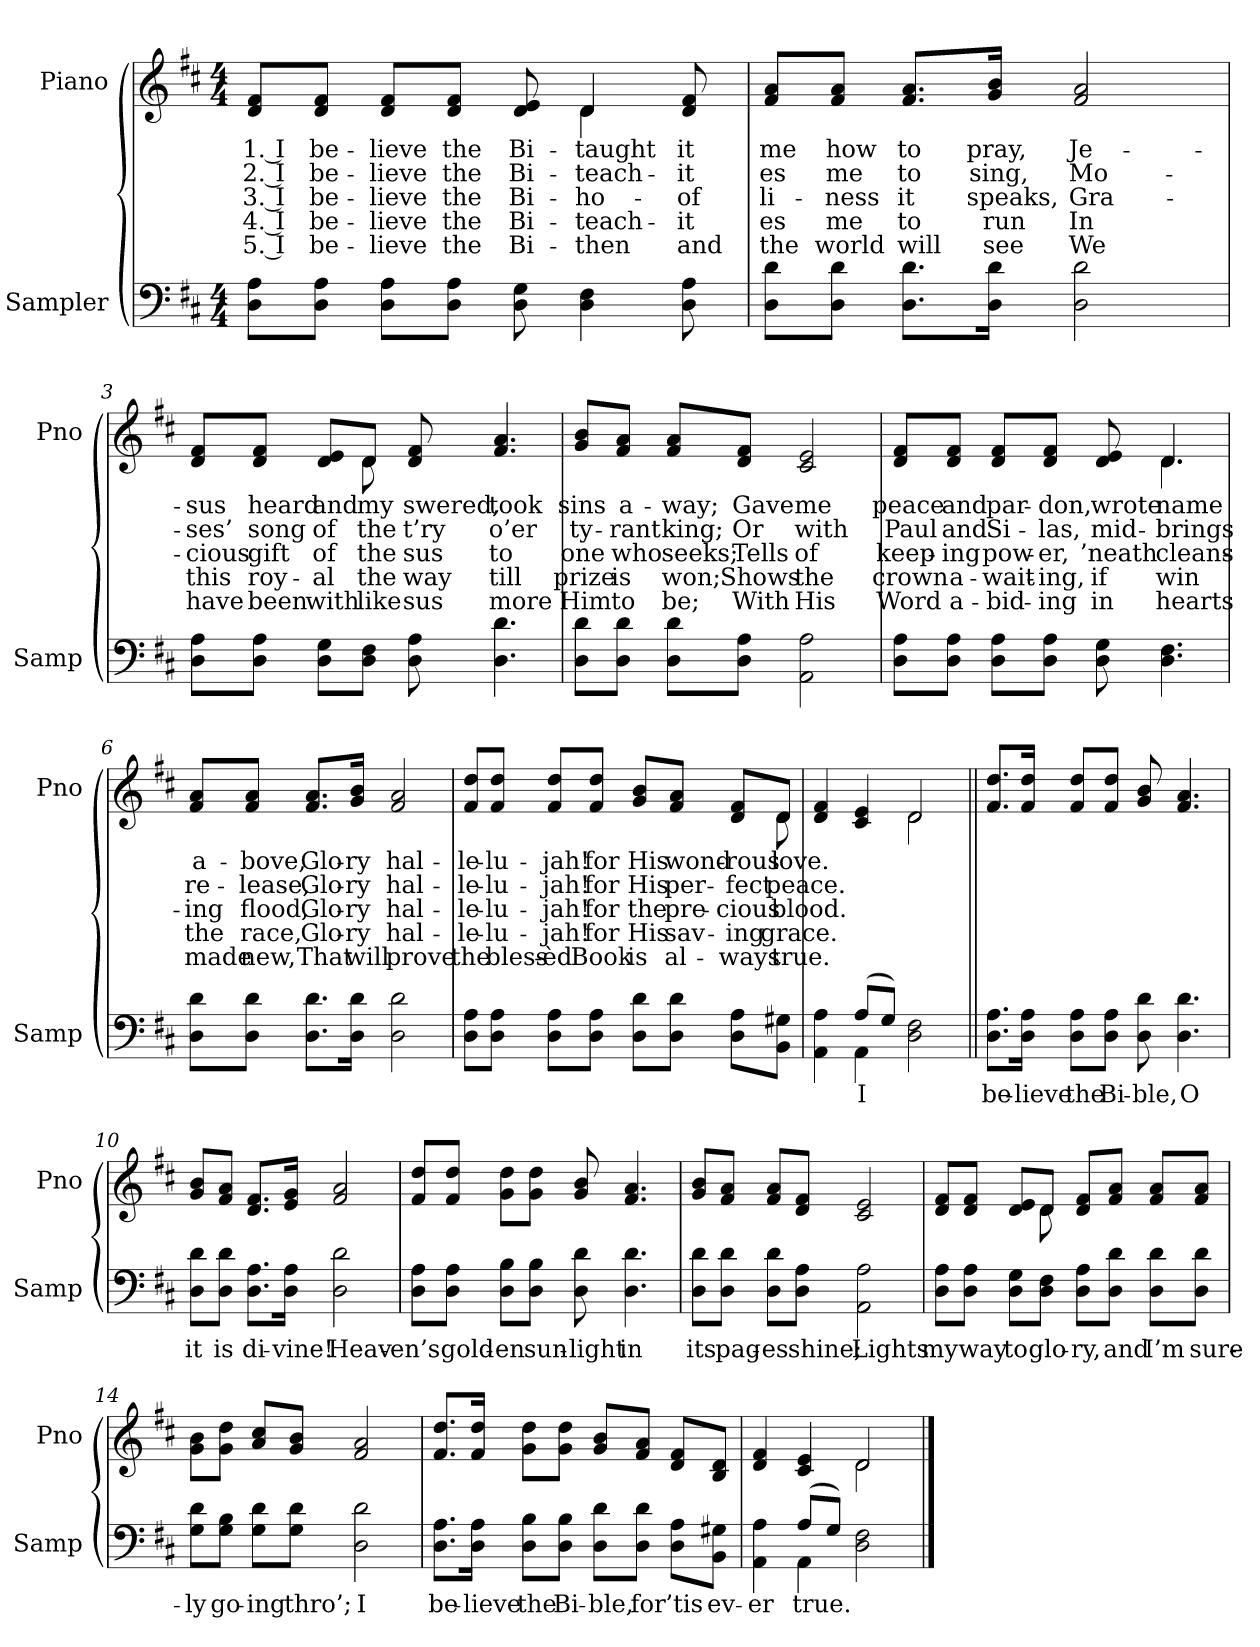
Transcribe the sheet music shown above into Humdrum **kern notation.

**kern	**text	**kern	**text	**text	**text	**text	**text
*part2	*part2	*part1	*part1	*part1	*part1	*part1	*part1
*staff2	*staff2	*staff1	*staff1	*staff1	*staff1	*staff1	*staff1
*I"Sampler	*	*I"Piano	*	*	*	*	*
*I'Samp	*	*I'Pno	*	*	*	*	*
*clefF4	*	*clefG2	*	*	*	*	*
*k[f#c#]	*	*k[f#c#]	*	*	*	*	*
*D:	*	*D:	*	*	*	*	*
*M4/4	*	*M4/4	*	*	*	*	*
=1	=1	=1	=1	=1	=1	=1	=1
*	*	*^	*	*	*	*	*
8D\ 8A\L	.	8d/ 8f#/L	8ryy	1. I	2. I	3. I	4. I	5. I
*	*	*v	*v	*	*	*	*	*
8D\ 8A\J	.	8d/ 8f#/J	be-	be-	be-	be-	be-
8D\ 8A\L	.	8d/ 8f#/L	-lieve	-lieve	-lieve	-lieve	-lieve
8D\ 8A\J	.	8d/ 8f#/J	the	the	the	the	the
8D 8G	.	8d 8e	Bi-	Bi-	Bi-	Bi-	Bi-
*	*	*^	*	*	*	*	*
4D 4F#	.	4d/	4d	taught	teach-	ho-	teach-	then
8D 8A	.	8d 8f#	8ryy	it	it	of	it	and
*	*	*v	*v	*	*	*	*	*
=2	=2	=2	=2	=2	=2	=2	=2
8D\ 8d\L	.	8f#/ 8a/L	me	-es	-li-	-es	the
8D\ 8d\J	.	8f#/ 8a/J	how	me	-ness	me	world
8.D\ 8.d\L	.	8.f#/ 8.a/L	to	to	it	to	will
16D\ 16d\Jk	.	16g/ 16b/Jk	pray,	sing,	speaks,	run	see
2D 2d	.	2f# 2a	Je-	Mo-	Gra-	In	We
=3	=3	=3	=3	=3	=3	=3	=3
*	*	*^	*	*	*	*	*
8D\ 8A\L	.	8d/ 8f#/L	4.ryy	-sus	-ses’	-cious	this	have
8D\ 8A\J	.	8d/ 8f#/J	.	heard	song	gift	roy-	been
8D\ 8G\L	.	8d/ 8e/L	.	and	of	of	-al	with
8D\ 8F#\J	.	8d/J	8d	my	the	the	the	like
8D 8A	.	8d 8f#	2ryy	-swered,	-t’ry	-sus	-way	-sus
4.D 4.d	.	4.f# 4.a	.	took	o’er	to	till	more
*	*	*v	*v	*	*	*	*	*
=4	=4	=4	=4	=4	=4	=4	=4
8D\ 8d\L	.	8g/ 8b/L	sins	ty-	one	prize	Him
8D\ 8d\J	.	8f#/ 8a/J	a-	-rant	who	is	to
8D\ 8d\L	.	8f#/ 8a/L	-way;	king;	seeks;	won;	be;
8D\ 8A\J	.	8d/ 8f#/J	Gave	Or	Tells	Shows	With
2AA 2A	.	2c# 2e	me	with	of	the	His
=5	=5	=5	=5	=5	=5	=5	=5
*	*	*^	*	*	*	*	*
8D\ 8A\L	.	8d/ 8f#/L	8ryy	peace	Paul	keep-	crown	Word
*	*	*v	*v	*	*	*	*	*
8D\ 8A\J	.	8d/ 8f#/J	and	and	-ing	a-	a-
8D\ 8A\L	.	8d/ 8f#/L	par-	Si-	pow-	-wait-	-bid-
8D\ 8A\J	.	8d/ 8f#/J	-don,	-las,	-er,	-ing,	-ing
8D 8G	.	8d 8e	wrote	mid-	’neath	if	in
*	*	*^	*	*	*	*	*
4.D 4.F#	.	4.d/	4.d	name	brings	cleans-	win	hearts
*	*	*v	*v	*	*	*	*	*
=6	=6	=6	=6	=6	=6	=6	=6
8D\ 8d\L	.	8f#/ 8a/L	a-	re-	-ing	the	made
8D\ 8d\J	.	8f#/ 8a/J	-bove,	-lease,	flood,	race,	new,
8.D\ 8.d\L	.	8.f#/ 8.a/L	Glo-	Glo-	Glo-	Glo-	That
16D\ 16d\Jk	.	16g/ 16b/Jk	-ry	-ry	-ry	-ry	will
2D 2d	.	2f# 2a	hal-	hal-	hal-	hal-	prove
=7	=7	=7	=7	=7	=7	=7	=7
*	*	*^	*	*	*	*	*
8D\ 8A\L	.	8f#/ 8dd/L	2..ryy	-le-	-le-	-le-	-le-	the
8D\ 8A\J	.	8f#/ 8dd/J	.	-lu-	-lu-	-lu-	-lu-	bless-
8D\ 8A\L	.	8f#/ 8dd/L	.	-jah!	-jah!	-jah!	-jah!	-èd
8D\ 8A\J	.	8f#/ 8dd/J	.	for	for	for	for	Book
8D\ 8d\L	.	8g/ 8b/L	.	His	His	the	His	is
8D\ 8d\J	.	8f#/ 8a/J	.	wond-	per-	pre-	sav-	al-
8D\ 8A\L	.	8d/ 8f#/L	.	-rous	-fect	-cious	-ing	-ways
8BB\ 8G#X\J	.	8d/J	8d	love.	peace.	blood.	grace.	true.
=8	=8	=8	=8	=8	=8	=8	=8	=8
*^	*	*	*	*	*	*	*	*
4AA 4A	4ryy	.	4d 4f#	2ryy	.	.	.	.	.
(8A/L	4AA	I	4c# 4e	.	.	.	.	.	.
8G/J)	.	.	.	.	.	.	.	.	.
2D 2F#	2ryy	.	2d/	2d	.	.	.	.	.
=9||	=9||	=9||	=9||	=9||	=9||	=9||	=9||	=9||	=9||
!	!	!	!LO:TX:t=Refrain	!	!	!	!	!	!
*v	*v	*	*	*	*	*	*	*	*
*	*	*v	*v	*	*	*	*	*
8.D\ 8.A\L	be-	8.f#/ 8.dd/L	.	.	.	.	.
16D\ 16A\Jk	-lieve	16f#/ 16dd/Jk	.	.	.	.	.
8D\ 8A\L	the	8f#/ 8dd/L	.	.	.	.	.
8D\ 8A\J	Bi-	8f#/ 8dd/J	.	.	.	.	.
8D 8d	-ble,	8g 8b	.	.	.	.	.
4.D 4.d	O	4.f# 4.a	.	.	.	.	.
=10	=10	=10	=10	=10	=10	=10	=10
8D\ 8d\L	it	8g/ 8b/L	.	.	.	.	.
8D\ 8d\J	is	8f#/ 8a/J	.	.	.	.	.
8.D\ 8.A\L	di-	8.d/ 8.f#/L	.	.	.	.	.
16D\ 16A\Jk	-vine!	16e/ 16g/Jk	.	.	.	.	.
2D 2d	Heav-	2f# 2a	.	.	.	.	.
=11	=11	=11	=11	=11	=11	=11	=11
8D\ 8A\L	-en’s	8f#/ 8dd/L	.	.	.	.	.
8D\ 8A\J	gold-	8f#/ 8dd/J	.	.	.	.	.
8D\ 8B\L	-en	8g\ 8dd\L	.	.	.	.	.
8D\ 8B\J	sun-	8g\ 8dd\J	.	.	.	.	.
8D 8d	-light	8g 8b	.	.	.	.	.
4.D 4.d	in	4.f# 4.a	.	.	.	.	.
=12	=12	=12	=12	=12	=12	=12	=12
8D\ 8d\L	its	8g/ 8b/L	.	.	.	.	.
8D\ 8d\J	pag-	8f#/ 8a/J	.	.	.	.	.
8D\ 8d\L	-es	8f#/ 8a/L	.	.	.	.	.
8D\ 8A\J	shine;	8d/ 8f#/J	.	.	.	.	.
2AA 2A	Lights	2c# 2e	.	.	.	.	.
=13	=13	=13	=13	=13	=13	=13	=13
*	*	*^	*	*	*	*	*
8D\ 8A\L	my	8d/ 8f#/L	4.ryy	.	.	.	.	.
8D\ 8A\J	way	8d/ 8f#/J	.	.	.	.	.	.
8D\ 8G\L	to	8d/ 8e/L	.	.	.	.	.	.
8D\ 8F#\J	glo-	8d/J	8d	.	.	.	.	.
8D\ 8A\L	-ry,	8d/ 8f#/L	2ryy	.	.	.	.	.
8D\ 8d\J	and	8f#/ 8a/J	.	.	.	.	.	.
8D\ 8d\L	I’m	8f#/ 8a/L	.	.	.	.	.	.
8D\ 8d\J	sure-	8f#/ 8a/J	.	.	.	.	.	.
*	*	*v	*v	*	*	*	*	*
=14	=14	=14	=14	=14	=14	=14	=14
8G\ 8d\L	-ly	8g\ 8b\L	.	.	.	.	.
8G\ 8B\J	go-	8g\ 8dd\J	.	.	.	.	.
8G\ 8d\L	-ing	8a/ 8cc#/L	.	.	.	.	.
8G\ 8d\J	thro’;	8g/ 8b/J	.	.	.	.	.
2D 2d	I	2f# 2a	.	.	.	.	.
=15	=15	=15	=15	=15	=15	=15	=15
8.D\ 8.A\L	be-	8.f#/ 8.dd/L	.	.	.	.	.
16D\ 16A\Jk	-lieve	16f#/ 16dd/Jk	.	.	.	.	.
8D\ 8B\L	the	8g\ 8dd\L	.	.	.	.	.
8D\ 8B\J	Bi-	8g\ 8dd\J	.	.	.	.	.
8D\ 8d\L	-ble,	8g/ 8b/L	.	.	.	.	.
8D\ 8d\J	for	8f#/ 8a/J	.	.	.	.	.
8D\ 8A\L	’tis	8d/ 8f#/L	.	.	.	.	.
8BB\ 8G#X\J	ev-	8B/ 8d/J	.	.	.	.	.
=16	=16	=16	=16	=16	=16	=16	=16
*^	*	*^	*	*	*	*	*
4AA 4A	4ryy	-er	4d 4f#	2ryy	.	.	.	.	.
(8A/L	4AA	true.	4c# 4e	.	.	.	.	.	.
8G/J)	.	.	.	.	.	.	.	.	.
2D 2F#	2ryy	.	2d/	2d	.	.	.	.	.
*v	*v	*	*	*	*	*	*	*	*
*	*	*v	*v	*	*	*	*	*
==	==	==	==	==	==	==	==
*-	*-	*-	*-	*-	*-	*-	*-
